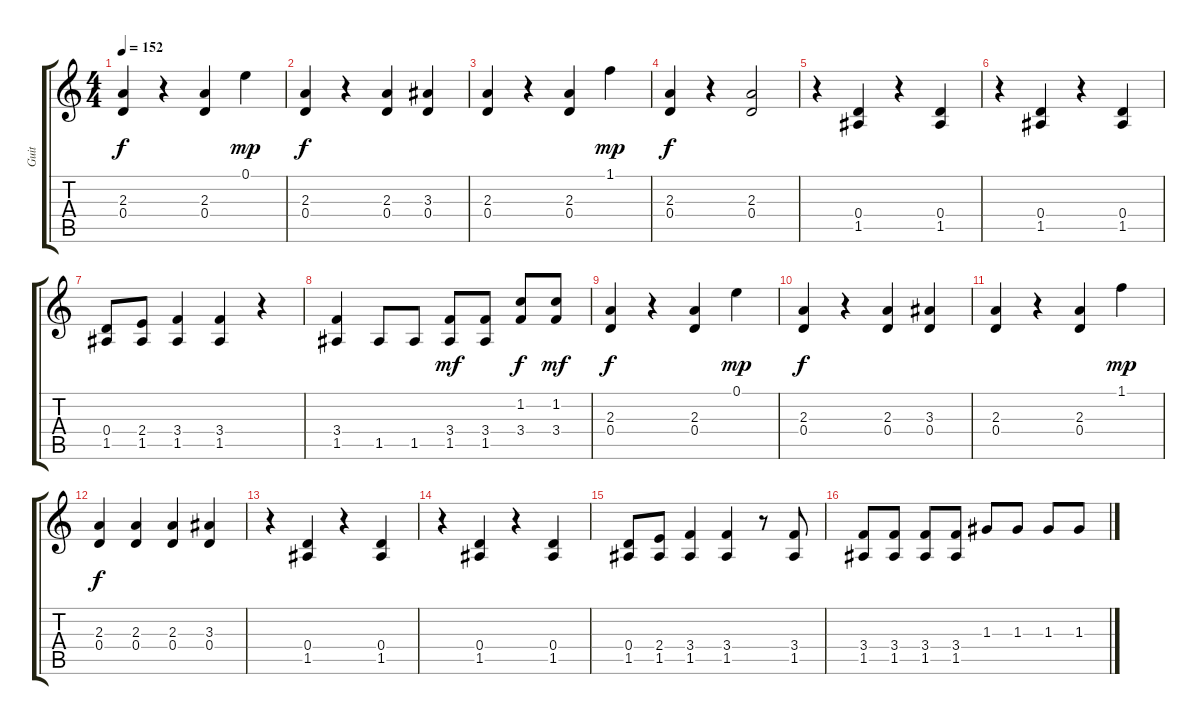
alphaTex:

\track ("Guit" "Guit") {instrument overdrivenguitar}
\staff {score tabs}
\tuning (E4 B3 G3 D3 A2 E2) {hide}
\ts (4 4)
\tempo 152
\clef g2
\ks c
(2.3 0.4).4{dy f} r.4 (2.3 0.4).4 0.1.4{dy mp} |
(2.3 0.4).4{dy f} r.4 (2.3 0.4).4 (3.3 0.4).4 |
(2.3 0.4).4 r.4 (2.3 0.4).4 1.1.4{dy mp} |
(2.3 0.4).4{dy f} r.4 (2.3 0.4).2 |
r.4 (0.4 1.5).4 r.4 (0.4 1.5).4 |
r.4 (0.4 1.5).4 r.4 (0.4 1.5).4 |
(0.4 1.5).8 (2.4 1.5).8 (3.4 1.5).4 (3.4 1.5).4 r.4 |
(3.4 1.5).4 1.5.8 1.5.8 (3.4 1.5).8{dy mf} (3.4 1.5).8 (1.2 3.4).8{dy f} (1.2 3.4).8{dy mf} |
(2.3 0.4).4{dy f} r.4 (2.3 0.4).4 0.1.4{dy mp} |
(2.3 0.4).4{dy f} r.4 (2.3 0.4).4 (3.3 0.4).4 |
(2.3 0.4).4 r.4 (2.3 0.4).4 1.1.4{dy mp} |
(2.3 0.4).4{dy f} (2.3 0.4).4 (2.3 0.4).4 (3.3 0.4).4 |
r.4 (0.4 1.5).4 r.4 (0.4 1.5).4 |
r.4 (0.4 1.5).4 r.4 (0.4 1.5).4 |
(0.4 1.5).8 (2.4 1.5).8 (3.4 1.5).4 (3.4 1.5).4 r.8 (3.4 1.5).8 |
(3.4 1.5).8 (3.4 1.5).8 (3.4 1.5).8 (3.4 1.5).8 1.3.8 1.3.8 1.3.8 1.3.8
